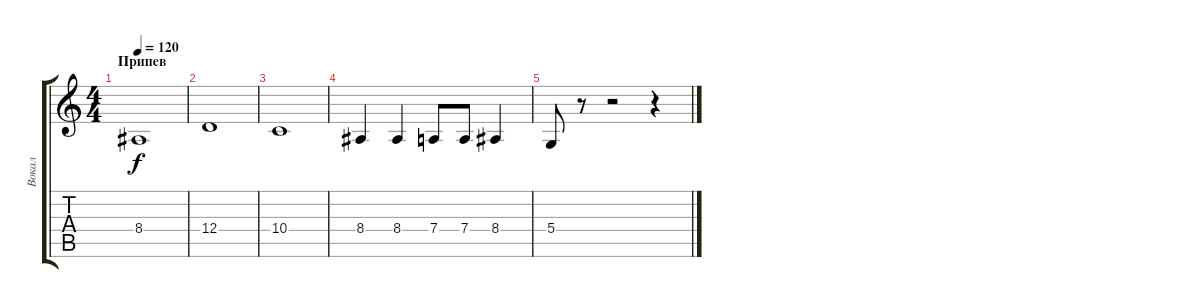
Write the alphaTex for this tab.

\track ("Вокал" "Вокал") {instrument fx7echoes}
\staff {score tabs}
\tuning (E4 B3 G3 D3 A2 E2) {hide}
\ts (4 4)
\section ("" "Припев")
\tempo 120
\clef g2
\ks c
8.4.1{dy f} |
12.4.1 |
10.4.1 |
8.4.4 8.4.4 7.4.8 7.4.8 8.4.4 |
5.4.8 r.8 r.2 r.4
